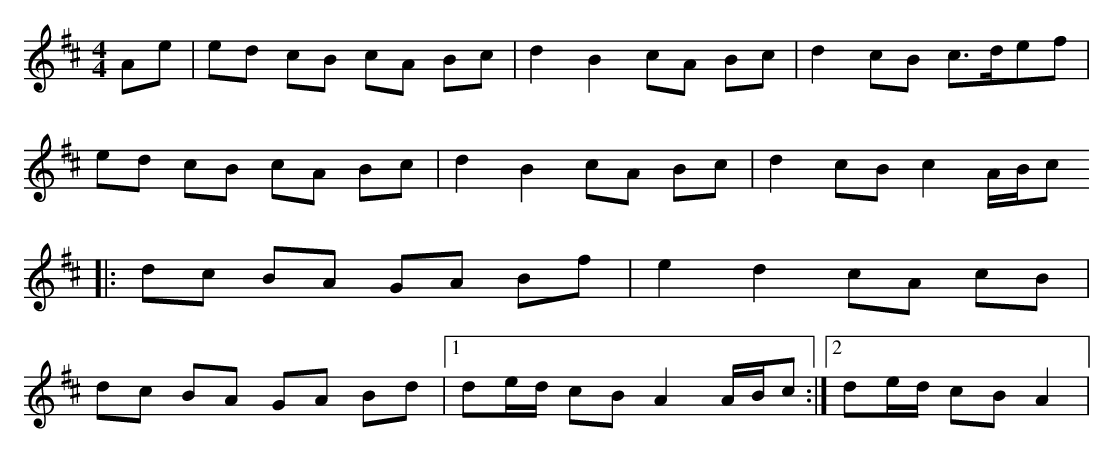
X:1
M:4/4
K:Amix
Ae|ed cB cA Bc|d2 B2 cA Bc|d2 cB c>def|
ed cB cA Bc|d2 B2 cA Bc|d2 cB c2 A/B/c
|:dc BA GA Bf|e2d2 cA cB|
dc BA GA Bd|1 de/d/ cB A2 A/B/c:|2 de/d/ cB A2|
